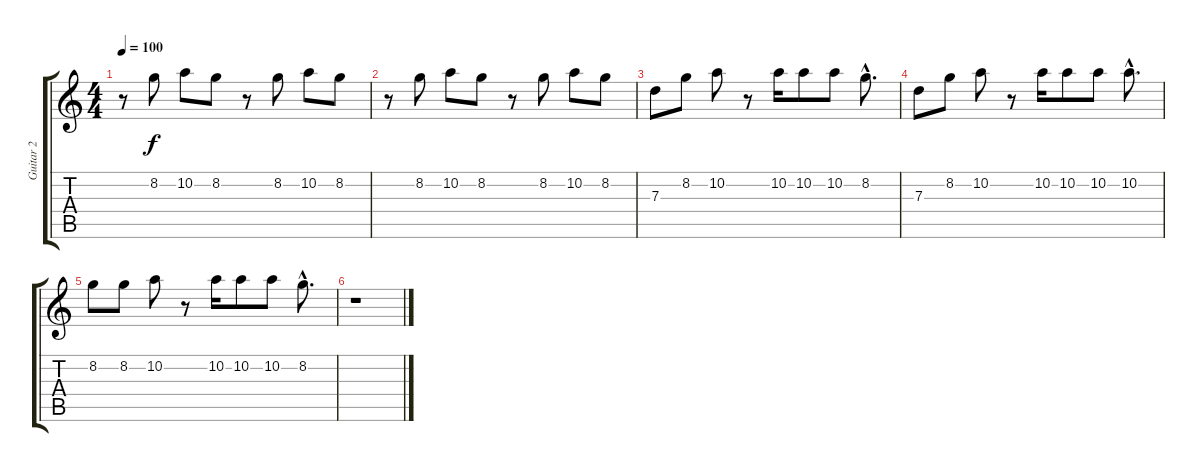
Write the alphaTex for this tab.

\track ("Guitar 2" "Guitar 2") {instrument electricguitarclean}
\staff {score tabs}
\tuning (E4 B3 G3 D3 A2 E2) {hide}
\ts (4 4)
\tempo 100
\clef g2
\ks c
r.8{dy f} 8.2.8 10.2.8 8.2.8 r.8 8.2.8 10.2.8 8.2.8 |
r.8 8.2.8 10.2.8 8.2.8 r.8 8.2.8 10.2.8 8.2.8 |
7.3.8 8.2.8 10.2.8 r.8 10.2.16 10.2.8 10.2.8 8.2{hac}.8{d} |
7.3.8 8.2.8 10.2.8 r.8 10.2.16 10.2.8 10.2.8 10.2{hac}.8{d} |
8.2.8 8.2.8 10.2.8 r.8 10.2.16 10.2.8 10.2.8 8.2{hac}.8{d} |
r.1
